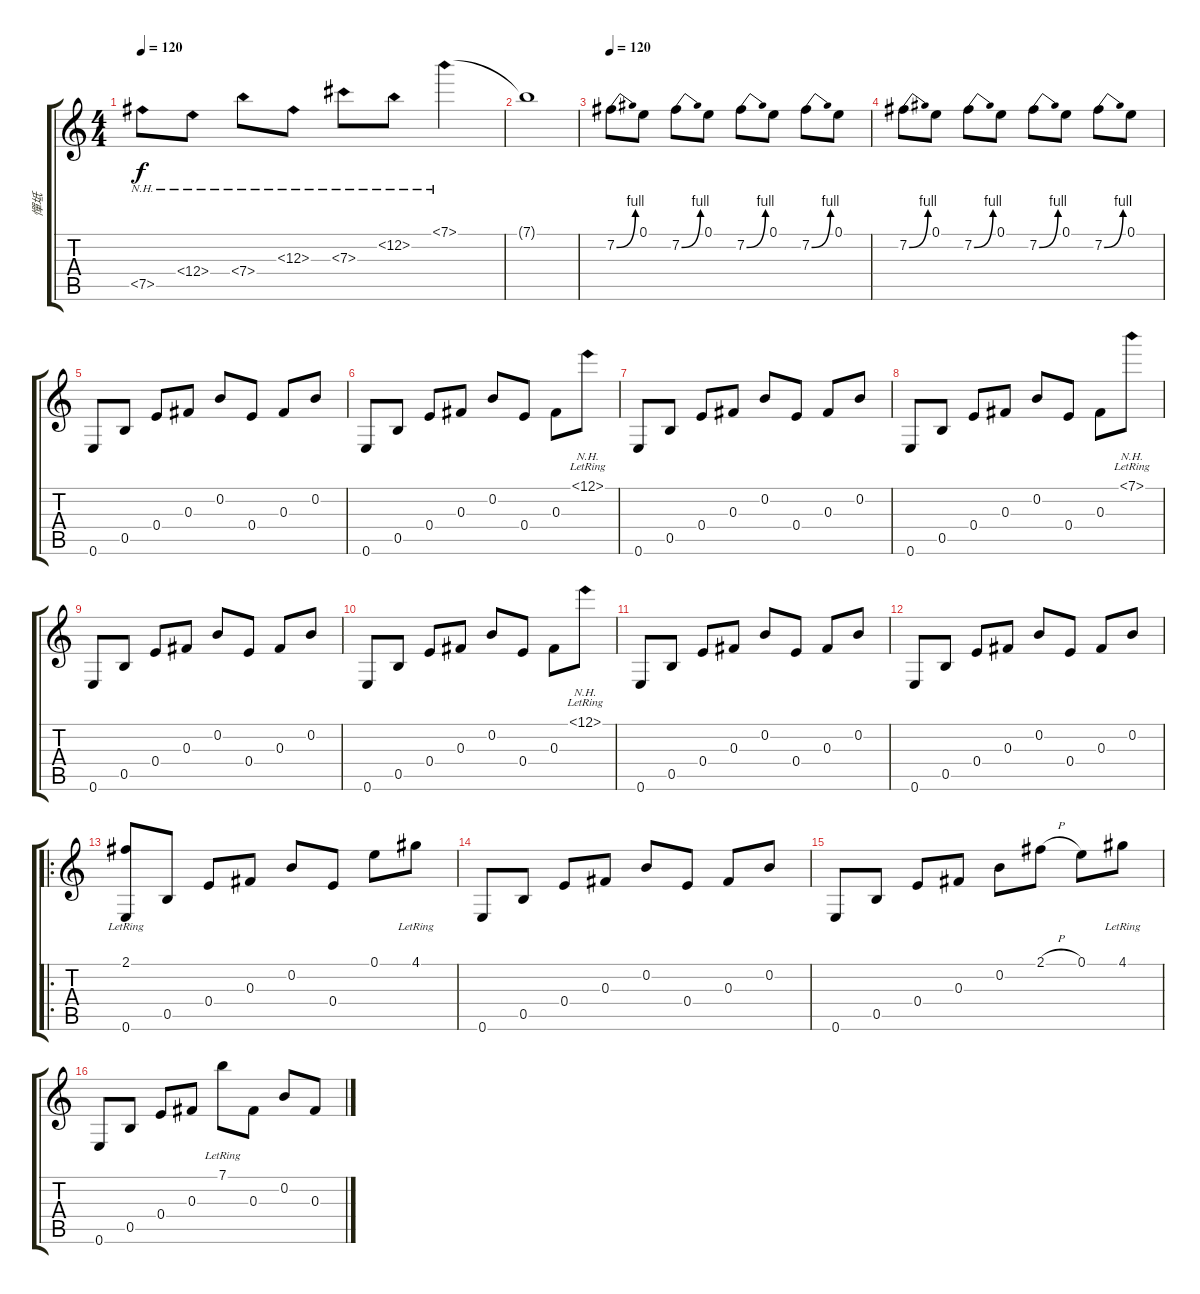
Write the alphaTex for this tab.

\track ("憚坻" "憚坻") {instrument acousticguitarnylon}
\staff {score tabs}
\tuning (E4 B3 Gb3 E3 B2 E2) {hide}
\ts (4 4)
\tempo 120
\tempo 80
\tempo 120
\clef g2
\ks c
7.5{nh}.8{dy f instrument acousticguitarnylon} 12.4{nh}.8 7.4{nh}.8 12.3{nh}.8 7.3{nh}.8 12.2{nh}.8 7.1{nh}.4 |
7.1{t}.1 |
\tempo 120
7.2{be (bend 0 0 60 4)}.8 0.1.8 7.2{be (bend 0 0 60 4)}.8 0.1.8 7.2{be (bend 0 0 60 4)}.8 0.1.8 7.2{be (bend 0 0 60 4)}.8 0.1.8 |
7.2{be (bend 0 0 60 4)}.8 0.1.8 7.2{be (bend 0 0 60 4)}.8 0.1.8 7.2{be (bend 0 0 60 4)}.8 0.1.8 7.2{be (bend 0 0 60 4)}.8 0.1.8 |
0.6.8 0.5.8 0.4.8 0.3.8 0.2.8 0.4.8 0.3.8 0.2.8 |
0.6.8 0.5.8 0.4.8 0.3.8 0.2.8 0.4.8 0.3.8 12.1{nh lr}.8 |
0.6.8 0.5.8 0.4.8 0.3.8 0.2.8 0.4.8 0.3.8 0.2.8 |
0.6.8 0.5.8 0.4.8 0.3.8 0.2.8 0.4.8 0.3.8 7.1{nh lr}.8 |
0.6.8 0.5.8 0.4.8 0.3.8 0.2.8 0.4.8 0.3.8 0.2.8 |
0.6.8 0.5.8 0.4.8 0.3.8 0.2.8 0.4.8 0.3.8 12.1{nh lr}.8 |
0.6.8 0.5.8 0.4.8 0.3.8 0.2.8 0.4.8 0.3.8 0.2.8 |
0.6.8 0.5.8 0.4.8 0.3.8 0.2.8 0.4.8 0.3.8 0.2.8 |
\ro
(2.1{lr} 0.6).8 0.5.8 0.4.8 0.3.8 0.2.8 0.4.8 0.1.8 4.1{lr}.8 |
0.6.8 0.5.8 0.4.8 0.3.8 0.2.8 0.4.8 0.3.8 0.2.8 |
0.6.8 0.5.8 0.4.8 0.3.8 0.2.8 2.1{h}.8 0.1.8 4.1{lr}.8 |
0.6.8 0.5.8 0.4.8 0.3.8 7.1{lr}.8 0.3.8 0.2.8 0.3.8
